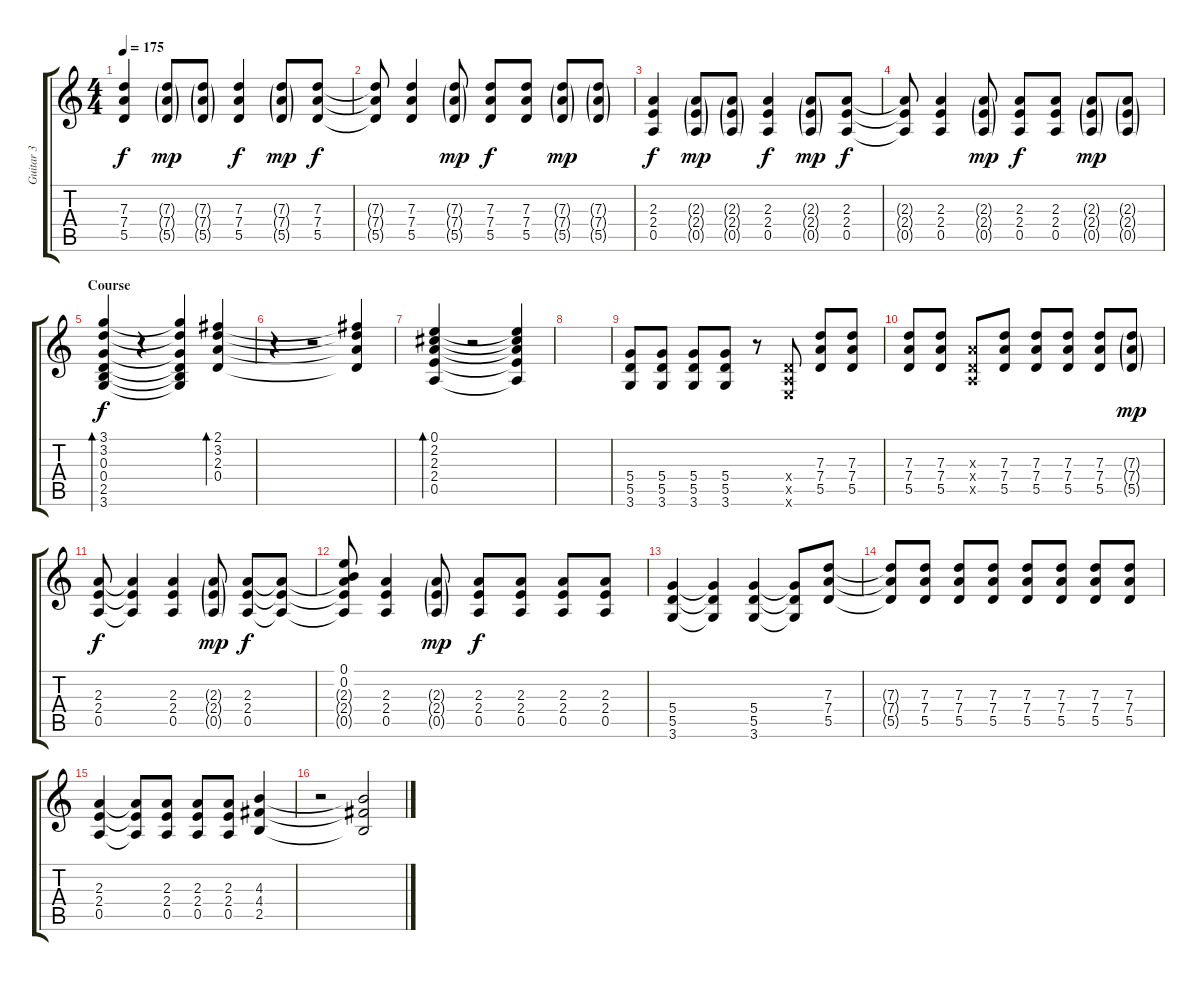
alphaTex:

\track ("Guitar 3" "Guitar 3") {instrument overdrivenguitar}
\staff {score tabs}
\tuning (E4 B3 G3 D3 A2 E2) {hide}
\ts (4 4)
\tempo 175
\clef g2
\ks c
(7.3 7.4 5.5).4{dy f} (7.3{g} 7.4{g} 5.5{g}).8{dy mp} (7.3{g} 7.4{g} 5.5{g}).8 (7.3 7.4 5.5).4{dy f} (7.3{g} 7.4{g} 5.5{g}).8{dy mp} (7.3 7.4 5.5).8{dy f} |
(7.3{t} 7.4{t} 5.5{t}).8 (7.3 7.4 5.5).4 (7.3{g} 7.4{g} 5.5{g}).8{dy mp} (7.3 7.4 5.5).8{dy f} (7.3 7.4 5.5).8 (7.3{g} 7.4{g} 5.5{g}).8{dy mp} (7.3{g} 7.4{g} 5.5{g}).8 |
(2.3 2.4 0.5).4{dy f} (2.3{g} 2.4{g} 0.5{g}).8{dy mp} (2.3{g} 2.4{g} 0.5{g}).8 (2.3 2.4 0.5).4{dy f} (2.3{g} 2.4{g} 0.5{g}).8{dy mp} (2.3 2.4 0.5).8{dy f} |
(2.3{t} 2.4{t} 0.5{t}).8 (2.3 2.4 0.5).4 (2.3{g} 2.4{g} 0.5{g}).8{dy mp} (2.3 2.4 0.5).8{dy f} (2.3 2.4 0.5).8 (2.3{g} 2.4{g} 0.5{g}).8{dy mp} (2.3{g} 2.4{g} 0.5{g}).8 |
\section ("" "Course")
(3.1 3.2 0.3 0.4 2.5 3.6).4{bd 480 dy f instrument electricguitarjazz} r.4 (3.1{t} 3.2{t} 0.3{t} 0.4{t} 2.5{t} 3.6{t}).4 (2.1 3.2 2.3 0.4).4{bd 480} |
r.4 r.2 (2.1{t} 3.2{t} 2.3{t} 0.4{t}).4 |
(0.1 2.2 2.3 2.4 0.5).4{bd 480} r.2 (0.1{t} 2.2{t} 2.3{t} 2.4{t} 0.5{t}).4 |
|
(5.4 5.5 3.6).8{instrument overdrivenguitar} (5.4 5.5 3.6).8 (5.4 5.5 3.6).8 (5.4 5.5 3.6).8 r.8 (0.4{x} 0.5{x} 0.6{x}).8 (7.3 7.4 5.5).8 (7.3 7.4 5.5).8 |
(7.3 7.4 5.5).8 (7.3 7.4 5.5).8 (2.3{x} 0.4{x} 0.5{x}).8 (7.3 7.4 5.5).8 (7.3 7.4 5.5).8 (7.3 7.4 5.5).8 (7.3 7.4 5.5).8 (7.3{g} 7.4{g} 5.5{g}).8{dy mp} |
(2.3 2.4 0.5).8{dy f} (2.3{t} 2.4{t} 0.5{t}).4 (2.3 2.4 0.5).4 (2.3{g} 2.4{g} 0.5{g}).8{dy mp} (2.3 2.4 0.5).8{dy f} (2.3{t} 2.4{t} 0.5{t}).8 |
(0.1 0.2 2.3{t} 2.4{t} 0.5{t}).8 (2.3 2.4 0.5).4 (2.3{g} 2.4{g} 0.5{g}).8{dy mp} (2.3 2.4 0.5).8{dy f} (2.3 2.4 0.5).8 (2.3 2.4 0.5).8 (2.3 2.4 0.5).8 |
(5.4 5.5 3.6).4 (5.4{t} 5.5{t} 3.6{t}).4 (5.4 5.5 3.6).4 (5.4{t} 5.5{t} 3.6{t}).8 (7.3 7.4 5.5).8 |
(7.3{t} 7.4{t} 5.5{t}).8 (7.3 7.4 5.5).8 (7.3 7.4 5.5).8 (7.3 7.4 5.5).8 (7.3 7.4 5.5).8 (7.3 7.4 5.5).8 (7.3 7.4 5.5).8 (7.3 7.4 5.5).8 |
(2.3 2.4 0.5).4 (2.3{t} 2.4{t} 0.5{t}).8 (2.3 2.4 0.5).8 (2.3 2.4 0.5).8 (2.3 2.4 0.5).8 (4.3 4.4 2.5).4 |
r.2 (4.3{t} 4.4{t} 2.5{t}).2
